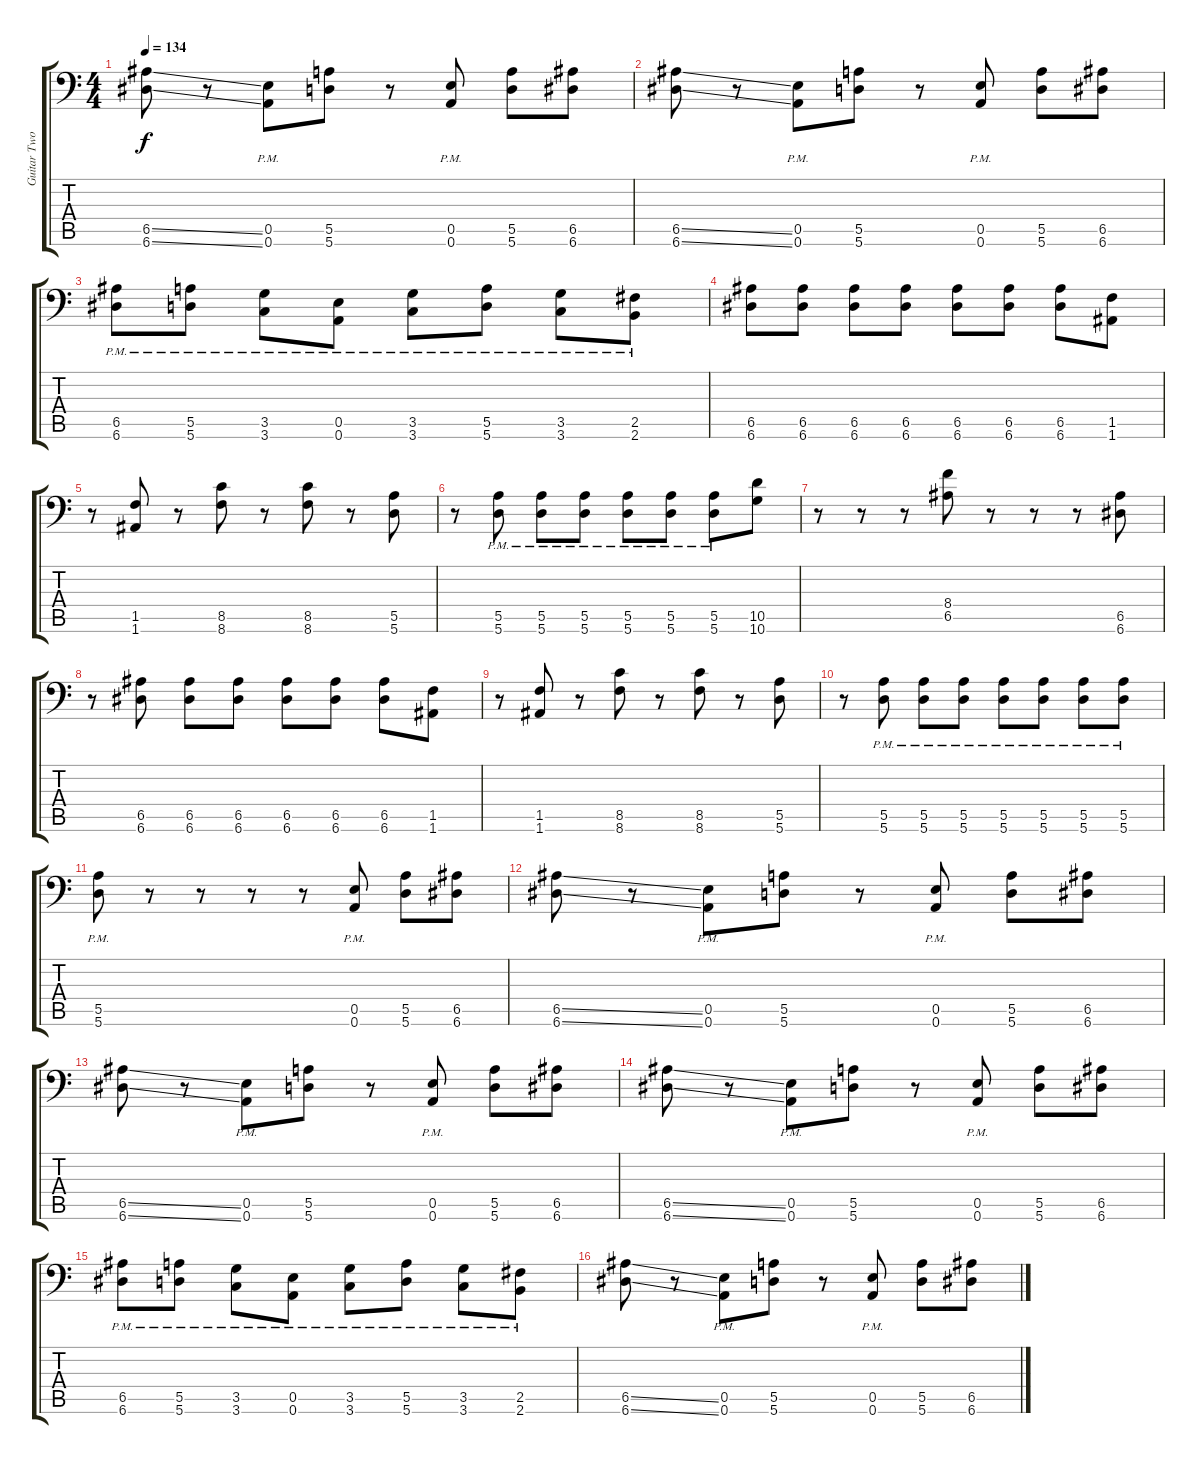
\track ("Guitar Two" "Guitar Two") {instrument distortionguitar}
\staff {score tabs}
\tuning (B3 Gb3 D3 A2 E2 A1) {hide}
\ts (4 4)
\tempo 134
\clef f4
\ks c
(6.5{ss} 6.6{ss}).8{dy f} r.8 (0.5{pm} 0.6{pm}).8 (5.5 5.6).8 r.8 (0.5{pm} 0.6{pm}).8 (5.5 5.6).8 (6.5 6.6).8 |
(6.5{ss} 6.6{ss}).8 r.8 (0.5{pm} 0.6{pm}).8 (5.5 5.6).8 r.8 (0.5{pm} 0.6{pm}).8 (5.5 5.6).8 (6.5 6.6).8 |
(6.5{pm} 6.6{pm}).8 (5.5{pm} 5.6{pm}).8 (3.5{pm} 3.6{pm}).8 (0.5{pm} 0.6{pm}).8 (3.5{pm} 3.6{pm}).8 (5.5{pm} 5.6{pm}).8 (3.5{pm} 3.6{pm}).8 (2.5{pm} 2.6{pm}).8 |
(6.5 6.6).8 (6.5 6.6).8 (6.5 6.6).8 (6.5 6.6).8 (6.5 6.6).8 (6.5 6.6).8 (6.5 6.6).8 (1.5 1.6).8 |
r.8 (1.5 1.6).8 r.8 (8.5 8.6).8 r.8 (8.5 8.6).8 r.8 (5.5 5.6).8 |
r.8 (5.5{pm} 5.6).8 (5.5{pm} 5.6{pm}).8 (5.5{pm} 5.6{pm}).8 (5.5{pm} 5.6{pm}).8 (5.5{pm} 5.6{pm}).8 (5.5{pm} 5.6{pm}).8 (10.5 10.6).8 |
r.8 r.8 r.8 (8.4 6.5).8 r.8 r.8 r.8 (6.5 6.6).8 |
r.8 (6.5 6.6).8 (6.5 6.6).8 (6.5 6.6).8 (6.5 6.6).8 (6.5 6.6).8 (6.5 6.6).8 (1.5 1.6).8 |
r.8 (1.5 1.6).8 r.8 (8.5 8.6).8 r.8 (8.5 8.6).8 r.8 (5.5 5.6).8 |
r.8 (5.5{pm} 5.6{pm}).8 (5.5{pm} 5.6{pm}).8 (5.5{pm} 5.6{pm}).8 (5.5{pm} 5.6{pm}).8 (5.5{pm} 5.6{pm}).8 (5.5{pm} 5.6{pm}).8 (5.5{pm} 5.6{pm}).8 |
(5.5{pm} 5.6{pm}).8 r.8 r.8 r.8 r.8 (0.5{pm} 0.6{pm}).8 (5.5 5.6).8 (6.5 6.6).8 |
(6.5{ss} 6.6{ss}).8 r.8 (0.5{pm} 0.6{pm}).8 (5.5 5.6).8 r.8 (0.5{pm} 0.6{pm}).8 (5.5 5.6).8 (6.5 6.6).8 |
(6.5{ss} 6.6{ss}).8 r.8 (0.5{pm} 0.6{pm}).8 (5.5 5.6).8 r.8 (0.5{pm} 0.6{pm}).8 (5.5 5.6).8 (6.5 6.6).8 |
(6.5{ss} 6.6{ss}).8 r.8 (0.5{pm} 0.6{pm}).8 (5.5 5.6).8 r.8 (0.5{pm} 0.6{pm}).8 (5.5 5.6).8 (6.5 6.6).8 |
(6.5{pm} 6.6{pm}).8 (5.5{pm} 5.6{pm}).8 (3.5{pm} 3.6{pm}).8 (0.5{pm} 0.6{pm}).8 (3.5{pm} 3.6{pm}).8 (5.5{pm} 5.6{pm}).8 (3.5{pm} 3.6{pm}).8 (2.5{pm} 2.6{pm}).8 |
(6.5{ss} 6.6{ss}).8 r.8 (0.5{pm} 0.6{pm}).8 (5.5 5.6).8 r.8 (0.5{pm} 0.6{pm}).8 (5.5 5.6).8 (6.5 6.6).8
